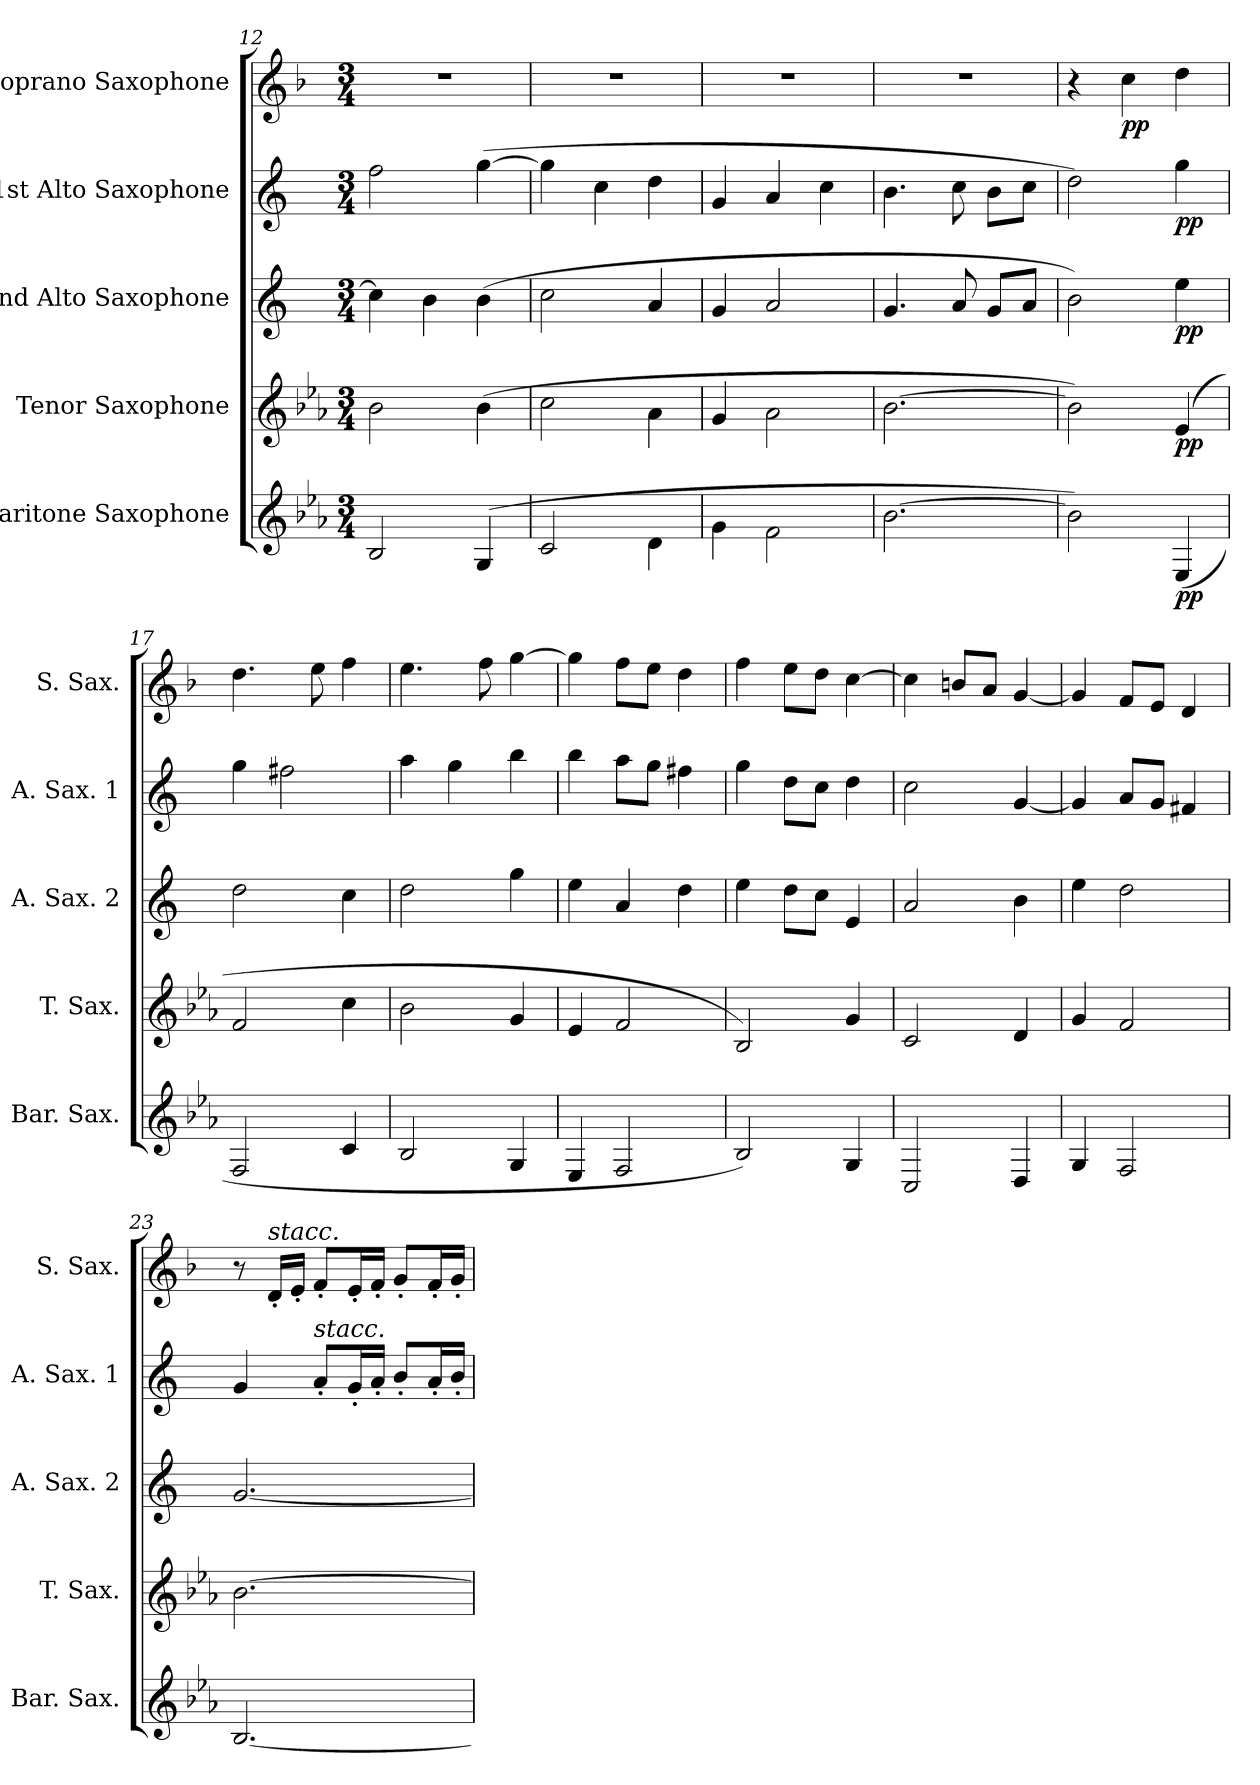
**kern	**dynam	**kern	**dynam	**kern	**dynam	**kern	**dynam	**kern	**dynam
*part5	*part5	*part4	*part4	*part3	*part3	*part2	*part2	*part1	*part1
*staff5	*staff5	*staff4	*staff4	*staff3	*staff3	*staff2	*staff2	*staff1	*staff1
*I"Baritone Saxophone	*	*I"Tenor Saxophone	*	*I"2nd Alto Saxophone	*	*I"1st Alto Saxophone	*	*I"Soprano Saxophone	*
*I'Bar. Sax.	*	*I'T. Sax.	*	*I'A. Sax. 2	*	*I'A. Sax. 1	*	*I'S. Sax.	*
*clefG2	*	*clefG2	*	*clefG2	*	*clefG2	*	*clefG2	*
*ITrd12c21	*	*ITrd8c14	*	*ITrd5c9	*	*ITrd5c9	*	*ITrd1c2	*
*k[b-e-a-]	*	*k[b-e-a-]	*	*k[b-e-a-]	*	*k[b-e-a-]	*	*k[b-e-a-]	*
*M3/4	*	*M3/4	*	*M3/4	*	*M3/4	*	*M3/4	*
=12	=12	=12	=12	=12	=12	=12	=12	=12	=12
2BB-/	.	2B-\	.	4e-\]	.	2a-\	.	2.r	.
.	.	.	.	4d\	.	.	.	.	.
(4GG/	.	(4B-\	.	(4d\	.	([4b-\	.	.	.
=13	=13	=13	=13	=13	=13	=13	=13	=13	=13
2C/	.	2c\	.	2e-\	.	4b-\]	.	2.r	.
.	.	.	.	.	.	4e-\	.	.	.
4D\	.	4A-\	.	4c/	.	4f\	.	.	.
=14	=14	=14	=14	=14	=14	=14	=14	=14	=14
4G\	.	4G/	.	4B-/	.	4B-/	.	2.r	.
2F\	.	2A-\	.	2c/	.	4c/	.	.	.
.	.	.	.	.	.	4e-\	.	.	.
=15	=15	=15	=15	=15	=15	=15	=15	=15	=15
[2.B-\	.	[2.B-\	.	4.B-/	.	4.d\	.	2.r	.
.	.	.	.	8c/	.	8e-\	.	.	.
.	.	.	.	8B-/L	.	8d\L	.	.	.
.	.	.	.	8c/J	.	8e-\J	.	.	.
=16	=16	=16	=16	=16	=16	=16	=16	=16	=16
2B-\])	.	2B-\])	.	2d\)	.	2f\)	.	4r	.
!	!	!	!	!	!	!	!	!	!LO:DY:b
.	.	.	.	.	.	.	.	4b-\	pp
!	!LO:DY:b	!	!LO:DY:b	!	!LO:DY:b	!	!LO:DY:b	!	!
(4EE-/	pp	(4E-/	pp	4g\	pp	4b-\	pp	4cc\	.
=17	=17	=17	=17	=17	=17	=17	=17	=17	=17
2FF/	.	2F/	.	2f\	.	4b-\	.	4.cc\	.
.	.	.	.	.	.	2an\	.	.	.
.	.	.	.	.	.	.	.	8dd\	.
4C/	.	4c\	.	4e-\	.	.	.	4ee-\	.
=18	=18	=18	=18	=18	=18	=18	=18	=18	=18
2BB-/	.	2B-\	.	2f\	.	4cc\	.	4.dd\	.
.	.	.	.	.	.	4b-\	.	.	.
.	.	.	.	.	.	.	.	8ee-\	.
4GG/	.	4G/	.	4b-\	.	4dd\	.	[4ff\	.
!!LO:PB:g=z
=19	=19	=19	=19	=19	=19	=19	=19	=19	=19
4EE-/	.	4E-/	.	4g\	.	4dd\	.	4ff\]	.
2FF/	.	2F/	.	4c/	.	8cc\L	.	8ee-\L	.
.	.	.	.	.	.	8b-\J	.	8dd\J	.
.	.	.	.	4f\	.	4an\	.	4cc\	.
=20	=20	=20	=20	=20	=20	=20	=20	=20	=20
2BB-/)	.	2BB-/)	.	4g\	.	4b-\	.	4ee-\	.
.	.	.	.	8f\L	.	8f\L	.	8dd\L	.
.	.	.	.	8e-\J	.	8e-\J	.	8cc\J	.
4GG/	.	4G/	.	4G/	.	4f\	.	[4b-\	.
=21	=21	=21	=21	=21	=21	=21	=21	=21	=21
2CC/	.	2C/	.	2c/	.	2e-\	.	4b-\]	.
.	.	.	.	.	.	.	.	8an/L	.
.	.	.	.	.	.	.	.	8g/J	.
4DD/	.	4D/	.	4d\	.	[4B-/	.	[4f/	.
=22	=22	=22	=22	=22	=22	=22	=22	=22	=22
4GG/	.	4G/	.	4g\	.	4B-/]	.	4f/]	.
2FF/	.	2F/	.	2f\	.	8c/L	.	8e-/L	.
.	.	.	.	.	.	8B-/J	.	8d/J	.
.	.	.	.	.	.	4An/	.	4c/	.
=23	=23	=23	=23	=23	=23	=23	=23	=23	=23
[2.BB-/	.	[2.B-\	.	[2.B-/	.	4B-/	.	8r	.
!	!	!	!	!	!	!	!	!LO:TX:a:i:t=stacc.	!
.	.	.	.	.	.	.	.	16c'/LL	.
.	.	.	.	.	.	.	.	16d'/JJ	.
!	!	!	!	!	!	!LO:TX:a:i:t=stacc.	!	!	!
.	.	.	.	.	.	8c'/L	.	8e-'/L	.
.	.	.	.	.	.	16B-'/L	.	16d'/L	.
.	.	.	.	.	.	16c'/JJ	.	16e-'/JJ	.
.	.	.	.	.	.	8d'/L	.	8f'/L	.
.	.	.	.	.	.	16c'/L	.	16e-'/L	.
.	.	.	.	.	.	16d'/JJ	.	16f'/JJ	.
=	=	=	=	=	=	=	=	=	=
*-	*-	*-	*-	*-	*-	*-	*-	*-	*-
